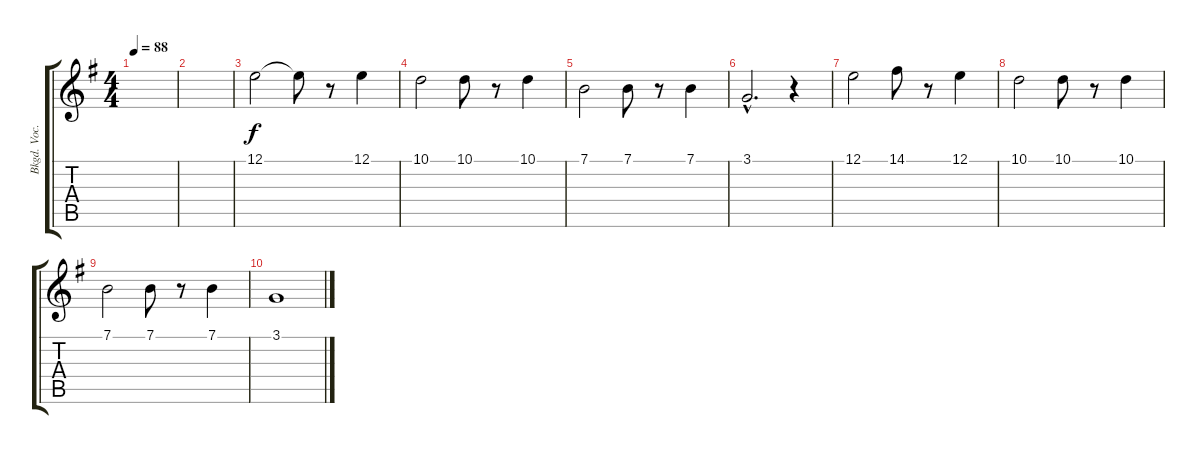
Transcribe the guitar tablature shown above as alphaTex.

\track ("Bkgd. Voc." "Bkgd. Voc.") {instrument choiraahs}
\staff {score tabs}
\tuning (E4 B3 G3 D3 A2 E2) {hide}
\ts (4 4)
\tempo 88
\clef g2
\ks g
|
|
12.1.2 12.1{t}.8 r.8 12.1.4 |
10.1.2 10.1.8 r.8 10.1.4 |
7.1.2 7.1.8 r.8 7.1.4 |
3.1{hac}.2{d} r.4 |
12.1.2 14.1.8 r.8 12.1.4 |
10.1.2 10.1.8 r.8 10.1.4 |
7.1.2 7.1.8 r.8 7.1.4 |
3.1.1
